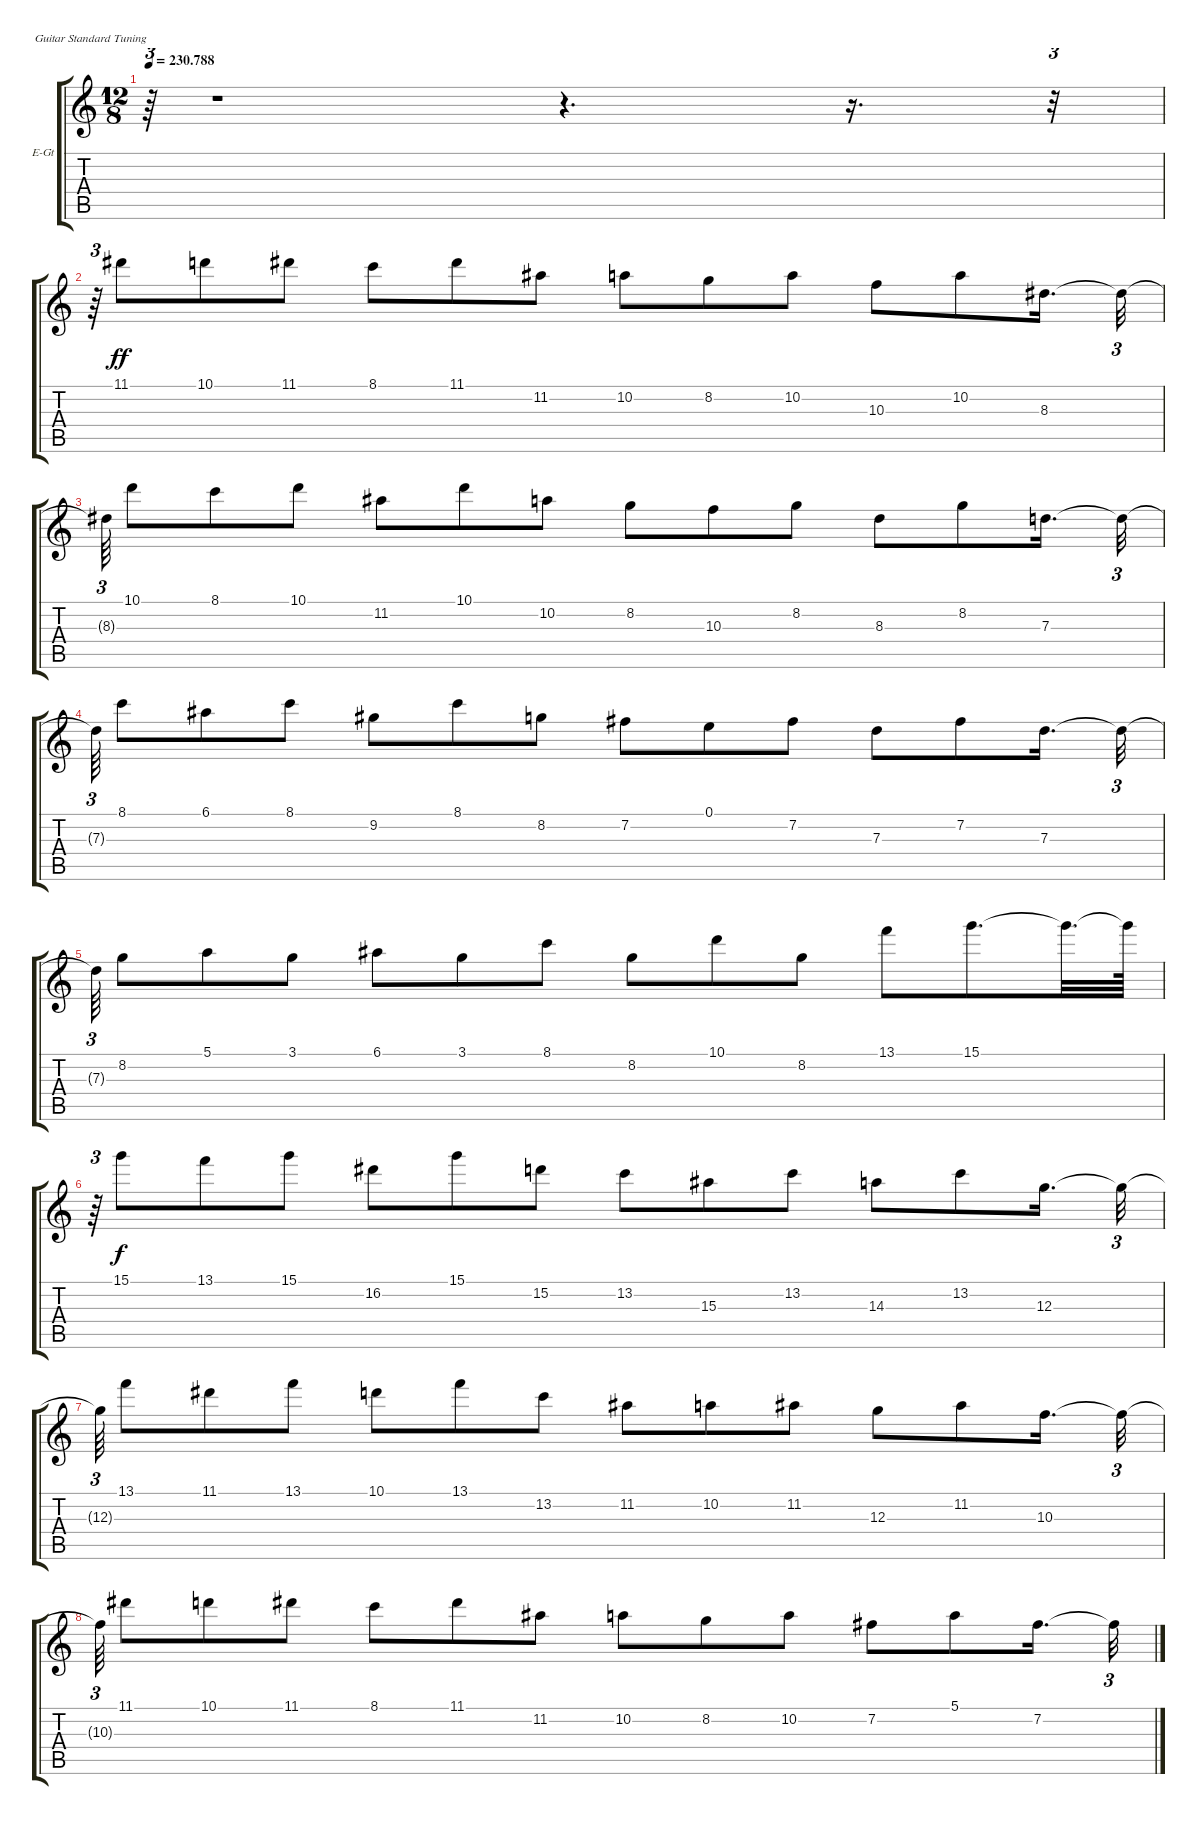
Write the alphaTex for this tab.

\bracketExtendMode groupsimilarinstruments
\firstSystemTrackNameOrientation horizontal
\otherSystemsTrackNameOrientation horizontal
\track ("Соло" "E-Gt") {instrument overdrivenguitar}
\staff {score tabs}
\tuning (E4 B3 G3 D3 A2 E2)
\ts (12 8)
\tempo
230.788
\accidentals auto
\clef g2
\ottava regular
\simile none
\ks c
r.64{tu (3 2) dy p} r.1 r.4{d} r.16{d} r.32{tu (3 2)} |
r.64{tu (3 2)} 11.1.8{dy ff} 10.1.8 11.1.8 8.1.8 11.1.8 11.2.8 10.2.8 8.2.8 10.2.8 10.3.8 10.2.8 8.3.16{d} 8.3{t}.32{tu (3 2)} |
8.3{t}.64{tu (3 2)} 10.1.8 8.1.8 10.1.8 11.2.8 10.1.8 10.2.8 8.2.8 10.3.8 8.2.8 8.3.8 8.2.8 7.3.16{d} 7.3{t}.32{tu (3 2)} |
7.3{t}.64{tu (3 2)} 8.1.8 6.1.8 8.1.8 9.2.8 8.1.8 8.2.8 7.2.8 0.1.8 7.2.8 7.3.8 7.2.8 7.3.16{d} 7.3{t}.32{tu (3 2)} |
7.3{t}.64{tu (3 2)} 8.2.8 5.1.8 3.1.8 6.1.8 3.1.8 8.1.8 8.2.8 10.1.8 8.2.8 13.1.8 15.1.8{d} 15.1{t}.32{d} 15.1{t}.64 |
r.64{tu (3 2)} 15.1.8{dy f} 13.1.8 15.1.8 16.2.8 15.1.8 15.2.8 13.2.8 15.3.8 13.2.8 14.3.8 13.2.8 12.3.16{d} 12.3{t}.32{tu (3 2)} |
12.3{t}.64{tu (3 2)} 13.1.8 11.1.8 13.1.8 10.1.8 13.1.8 13.2.8 11.2.8 10.2.8 11.2.8 12.3.8 11.2.8 10.3.16{d} 10.3{t}.32{tu (3 2)} |
10.3{t}.64{tu (3 2)} 11.1.8 10.1.8 11.1.8 8.1.8 11.1.8 11.2.8 10.2.8 8.2.8 10.2.8 7.2.8 5.1.8 7.2.16{d} 7.2{t}.32{tu (3 2)}
